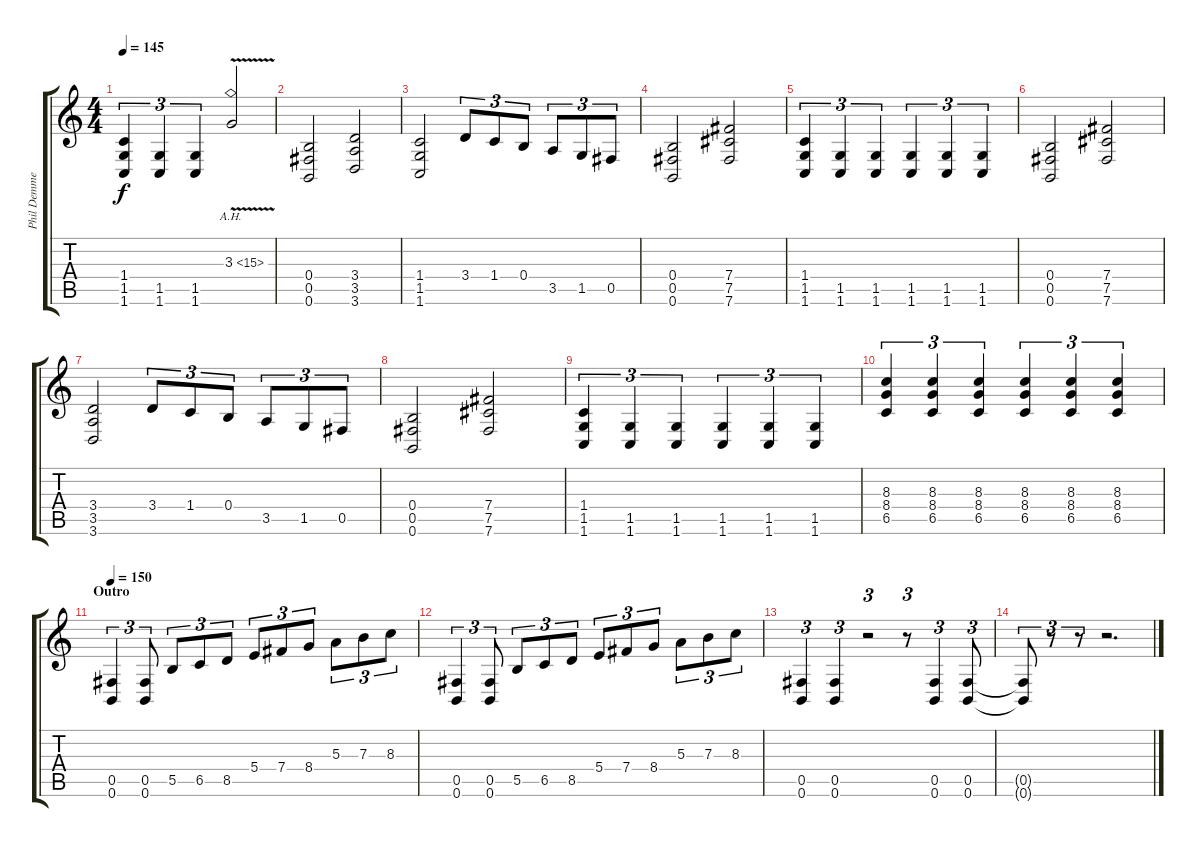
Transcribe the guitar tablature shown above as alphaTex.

\track ("Phil Demmel" "Phil Demme") {instrument distortionguitar}
\staff {score tabs}
\tuning (Db4 Ab3 E3 B2 Gb2 B1) {hide}
\ts (4 4)
\tempo 145
\clef g2
\ks c
(1.4 1.5 1.6).4{tu (3 2) dy f} (1.5 1.6).4{tu (3 2)} (1.5 1.6).4{tu (3 2)} 3.3{ah 12 v}.2 |
(0.4 0.5 0.6).2 (3.4 3.5 3.6).2 |
(1.4 1.5 1.6).2 3.4.8{tu (3 2)} 1.4.8{tu (3 2)} 0.4.8{tu (3 2)} 3.5.8{tu (3 2)} 1.5.8{tu (3 2)} 0.5.8{tu (3 2)} |
(0.4 0.5 0.6).2 (7.4 7.5 7.6).2 |
(1.4 1.5 1.6).4{tu (3 2)} (1.5 1.6).4{tu (3 2)} (1.5 1.6).4{tu (3 2)} (1.5 1.6).4{tu (3 2)} (1.5 1.6).4{tu (3 2)} (1.5 1.6).4{tu (3 2)} |
(0.4 0.5 0.6).2 (7.4 7.5 7.6).2 |
(3.4 3.5 3.6).2 3.4.8{tu (3 2)} 1.4.8{tu (3 2)} 0.4.8{tu (3 2)} 3.5.8{tu (3 2)} 1.5.8{tu (3 2)} 0.5.8{tu (3 2)} |
(0.4 0.5 0.6).2 (7.4 7.5 7.6).2 |
(1.4 1.5 1.6).4{tu (3 2)} (1.5 1.6).4{tu (3 2)} (1.5 1.6).4{tu (3 2)} (1.5 1.6).4{tu (3 2)} (1.5 1.6).4{tu (3 2)} (1.5 1.6).4{tu (3 2)} |
(8.3 8.4 6.5).4{tu (3 2)} (8.3 8.4 6.5).4{tu (3 2)} (8.3 8.4 6.5).4{tu (3 2)} (8.3 8.4 6.5).4{tu (3 2)} (8.3 8.4 6.5).4{tu (3 2)} (8.3 8.4 6.5).4{tu (3 2)} |
\section ("" "Outro")
\tempo 150
(0.5 0.6).4{tu (3 2)} (0.5 0.6).8{tu (3 2)} 5.5.8{tu (3 2)} 6.5.8{tu (3 2)} 8.5.8{tu (3 2)} 5.4.8{tu (3 2)} 7.4.8{tu (3 2)} 8.4.8{tu (3 2)} 5.3.8{tu (3 2)} 7.3.8{tu (3 2)} 8.3.8{tu (3 2)} |
(0.5 0.6).4{tu (3 2)} (0.5 0.6).8{tu (3 2)} 5.5.8{tu (3 2)} 6.5.8{tu (3 2)} 8.5.8{tu (3 2)} 5.4.8{tu (3 2)} 7.4.8{tu (3 2)} 8.4.8{tu (3 2)} 5.3.8{tu (3 2)} 7.3.8{tu (3 2)} 8.3.8{tu (3 2)} |
(0.5 0.6).4{tu (3 2)} (0.5 0.6).4{tu (3 2)} r.2{tu (3 2)} r.8{tu (3 2)} (0.5 0.6).4{tu (3 2)} (0.5 0.6).8{tu (3 2)} |
(0.5{t} 0.6{t}).8{tu (3 2)} r.8{tu (3 2)} r.8{tu (3 2)} r.2{d}
